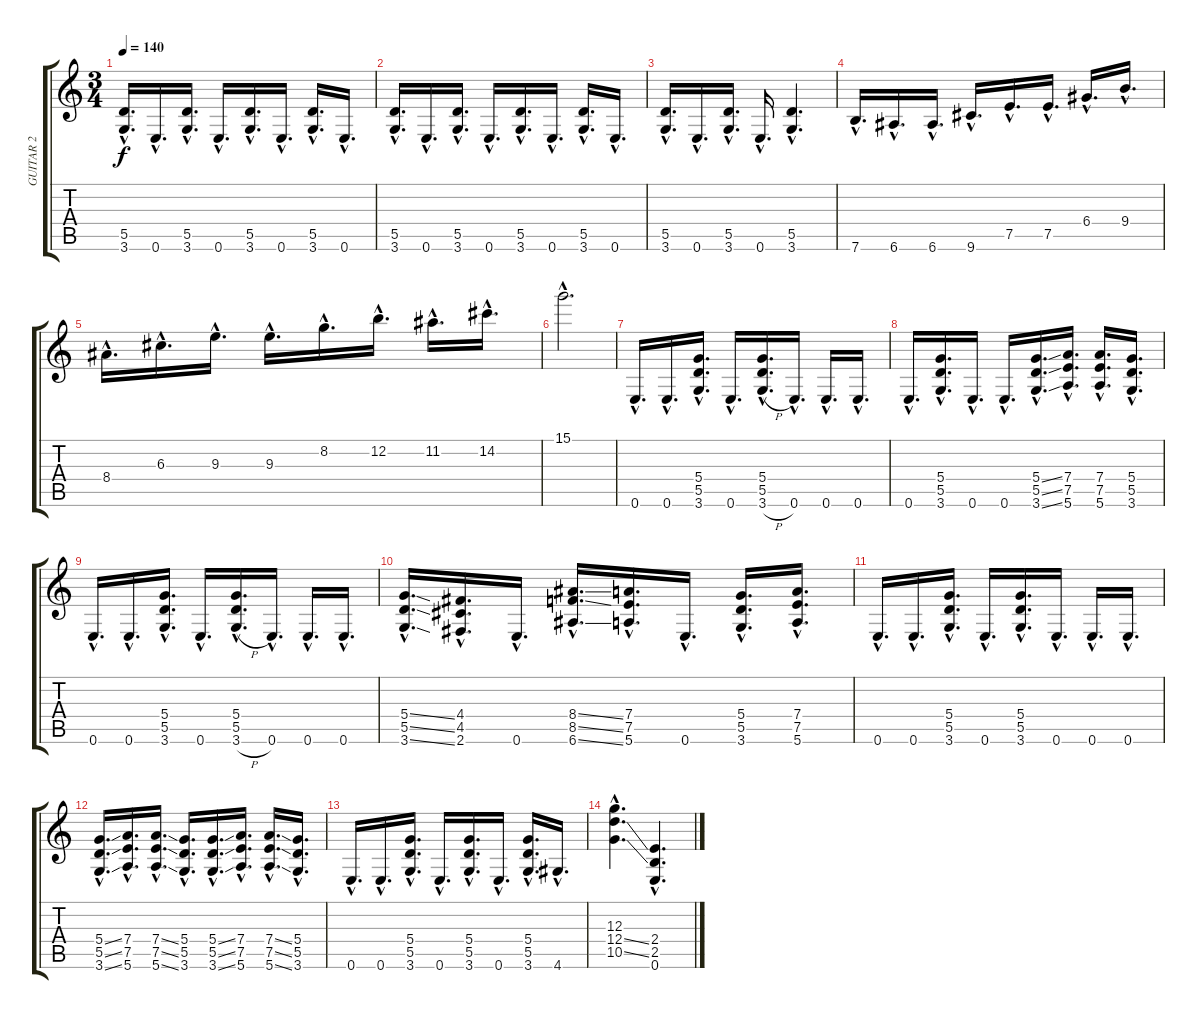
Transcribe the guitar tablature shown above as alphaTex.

\track ("GUITAR 2" "GUITAR 2") {instrument overdrivenguitar}
\staff {score tabs}
\tuning (E4 B3 G3 D3 A2 E2) {hide}
\ts (3 4)
\tempo 140
\clef g2
\ks c
(5.5{hac} 3.6{hac}).16{d dy f} 0.6{hac}.16{d} (5.5{hac} 3.6{hac}).16{d} 0.6{hac}.16{d} (5.5{hac} 3.6{hac}).16{d} 0.6{hac}.16{d} (5.5{hac} 3.6{hac}).16{d} 0.6{hac}.16{d} |
(5.5{hac} 3.6{hac}).16{d} 0.6{hac}.16{d} (5.5{hac} 3.6{hac}).16{d} 0.6{hac}.16{d} (5.5{hac} 3.6{hac}).16{d} 0.6{hac}.16{d} (5.5{hac} 3.6{hac}).16{d} 0.6{hac}.16{d} |
(5.5{hac} 3.6{hac}).16{d} 0.6{hac}.16{d} (5.5{hac} 3.6{hac}).16{d} 0.6{hac}.16{d} (5.5{hac} 3.6{hac}).4{d} |
7.6{hac}.16{d} 6.6{hac}.16{d} 6.6{hac}.16{d} 9.6{hac}.16{d} 7.5{hac}.16{d} 7.5{hac}.16{d} 6.4{hac}.16{d} 9.4{hac}.16{d} |
8.4{hac}.16{d} 6.3{hac}.16{d} 9.3{hac}.16{d} 9.3{hac}.16{d} 8.2{hac}.16{d} 12.2{hac}.16{d} 11.2{hac}.16{d} 14.2{hac}.16{d} |
15.1{hac}.2{d} |
0.6{hac}.16{d} 0.6{hac}.16{d} (5.4{hac} 5.5{hac} 3.6{hac}).16{d} 0.6{hac}.16{d} (5.4{hac} 5.5{hac} 3.6{h hac}).16{d} 0.6{hac}.16{d} 0.6{hac}.16{d} 0.6{hac}.16{d} |
0.6{hac}.16{d} (5.4{hac} 5.5{hac} 3.6{hac}).16{d} 0.6{hac}.16{d} 0.6{hac}.16{d} (5.4{ss hac} 5.5{ss hac} 3.6{ss hac}).16{d} (7.4{hac} 7.5{hac} 5.6{hac}).16{d} (7.4{hac} 7.5{hac} 5.6{hac}).16{d} (5.4{hac} 5.5{hac} 3.6{hac}).16{d} |
0.6{hac}.16{d} 0.6{hac}.16{d} (5.4{hac} 5.5{hac} 3.6{hac}).16{d} 0.6{hac}.16{d} (5.4{hac} 5.5{hac} 3.6{h hac}).16{d} 0.6{hac}.16{d} 0.6{hac}.16{d} 0.6{hac}.16{d} |
(5.4{ss hac} 5.5{ss hac} 3.6{ss hac}).16{d} (4.4{hac} 4.5{hac} 2.6{hac}).16{d} 0.6{hac}.16{d} (8.4{ss hac} 8.5{ss hac} 6.6{ss hac}).16{d} (7.4{hac} 7.5{hac} 5.6{hac}).16{d} 0.6{hac}.16{d} (5.4{hac} 5.5{hac} 3.6{hac}).16{d} (7.4{hac} 7.5{hac} 5.6{hac}).16{d} |
0.6{hac}.16{d} 0.6{hac}.16{d} (5.4{hac} 5.5{hac} 3.6{hac}).16{d} 0.6{hac}.16{d} (5.4{hac} 5.5{hac} 3.6{hac}).16{d} 0.6{hac}.16{d} 0.6{hac}.16{d} 0.6{hac}.16{d} |
(5.4{ss hac} 5.5{ss hac} 3.6{ss hac}).16{d} (7.4{hac} 7.5{hac} 5.6{hac}).16{d} (7.4{ss hac} 7.5{ss hac} 5.6{ss hac}).16{d} (5.4{hac} 5.5{hac} 3.6{hac}).16{d} (5.4{ss hac} 5.5{ss hac} 3.6{ss hac}).16{d} (7.4{hac} 7.5{hac} 5.6{hac}).16{d} (7.4{ss hac} 7.5{ss hac} 5.6{ss hac}).16{d} (5.4{hac} 5.5{hac} 3.6{hac}).16{d} |
0.6{hac}.16{d} 0.6{hac}.16{d} (5.4{hac} 5.5{hac} 3.6{hac}).16{d} 0.6{hac}.16{d} (5.4{hac} 5.5{hac} 3.6{hac}).16{d} 0.6{hac}.16{d} (5.4{hac} 5.5{hac} 3.6{hac}).16{d} 4.6{hac}.16{d} |
(12.3{hac} 12.4{ss hac} 10.5{ss hac}).4{d} (2.4{hac} 2.5{hac} 0.6{hac}).4{d}
